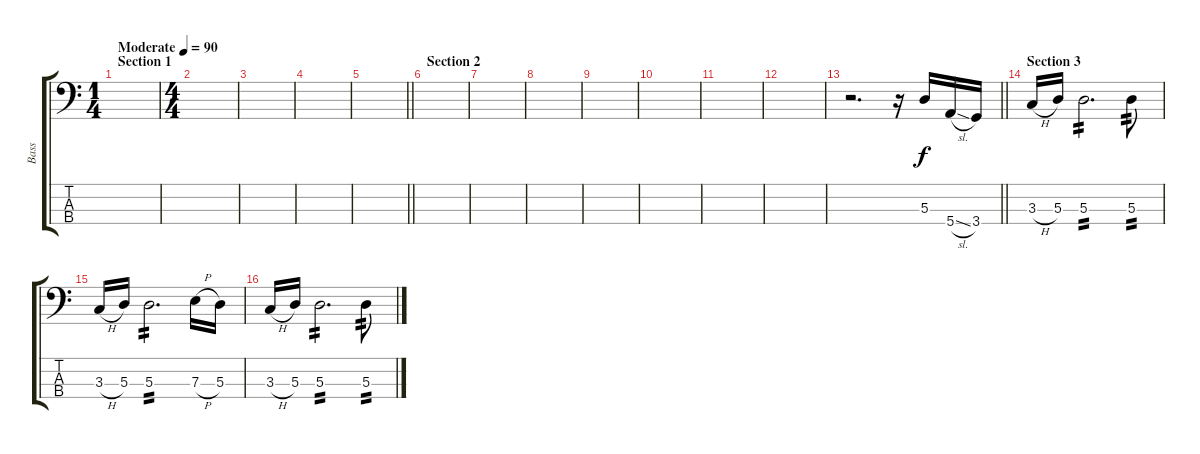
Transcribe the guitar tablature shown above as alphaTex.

\track ("Bass" "Bass") {instrument electricbassfinger}
\staff {score tabs}
\tuning (G2 D2 A1 E1) {hide}
\ts (1 4)
\section ("" "Section 1")
\tempo (90 "Moderate")
\clef f4
\ks c
|
\ts (4 4)
|
|
|
\barLineRight lightlight
|
\section ("" "Section 2")
|
|
|
|
|
|
|
\barLineRight lightlight
r.2{d} r.16 5.3.16 5.4{sl}.16 3.4.16 |
\section ("" "Section 3")
3.3{h}.16 5.3.16 5.3.2{d tp 2} 5.3.8{tp 2} |
3.3{h}.16 5.3.16 5.3.2{d tp 2} 7.3{h}.16 5.3.16 |
3.3{h}.16 5.3.16 5.3.2{d tp 2} 5.3.8{tp 2}
